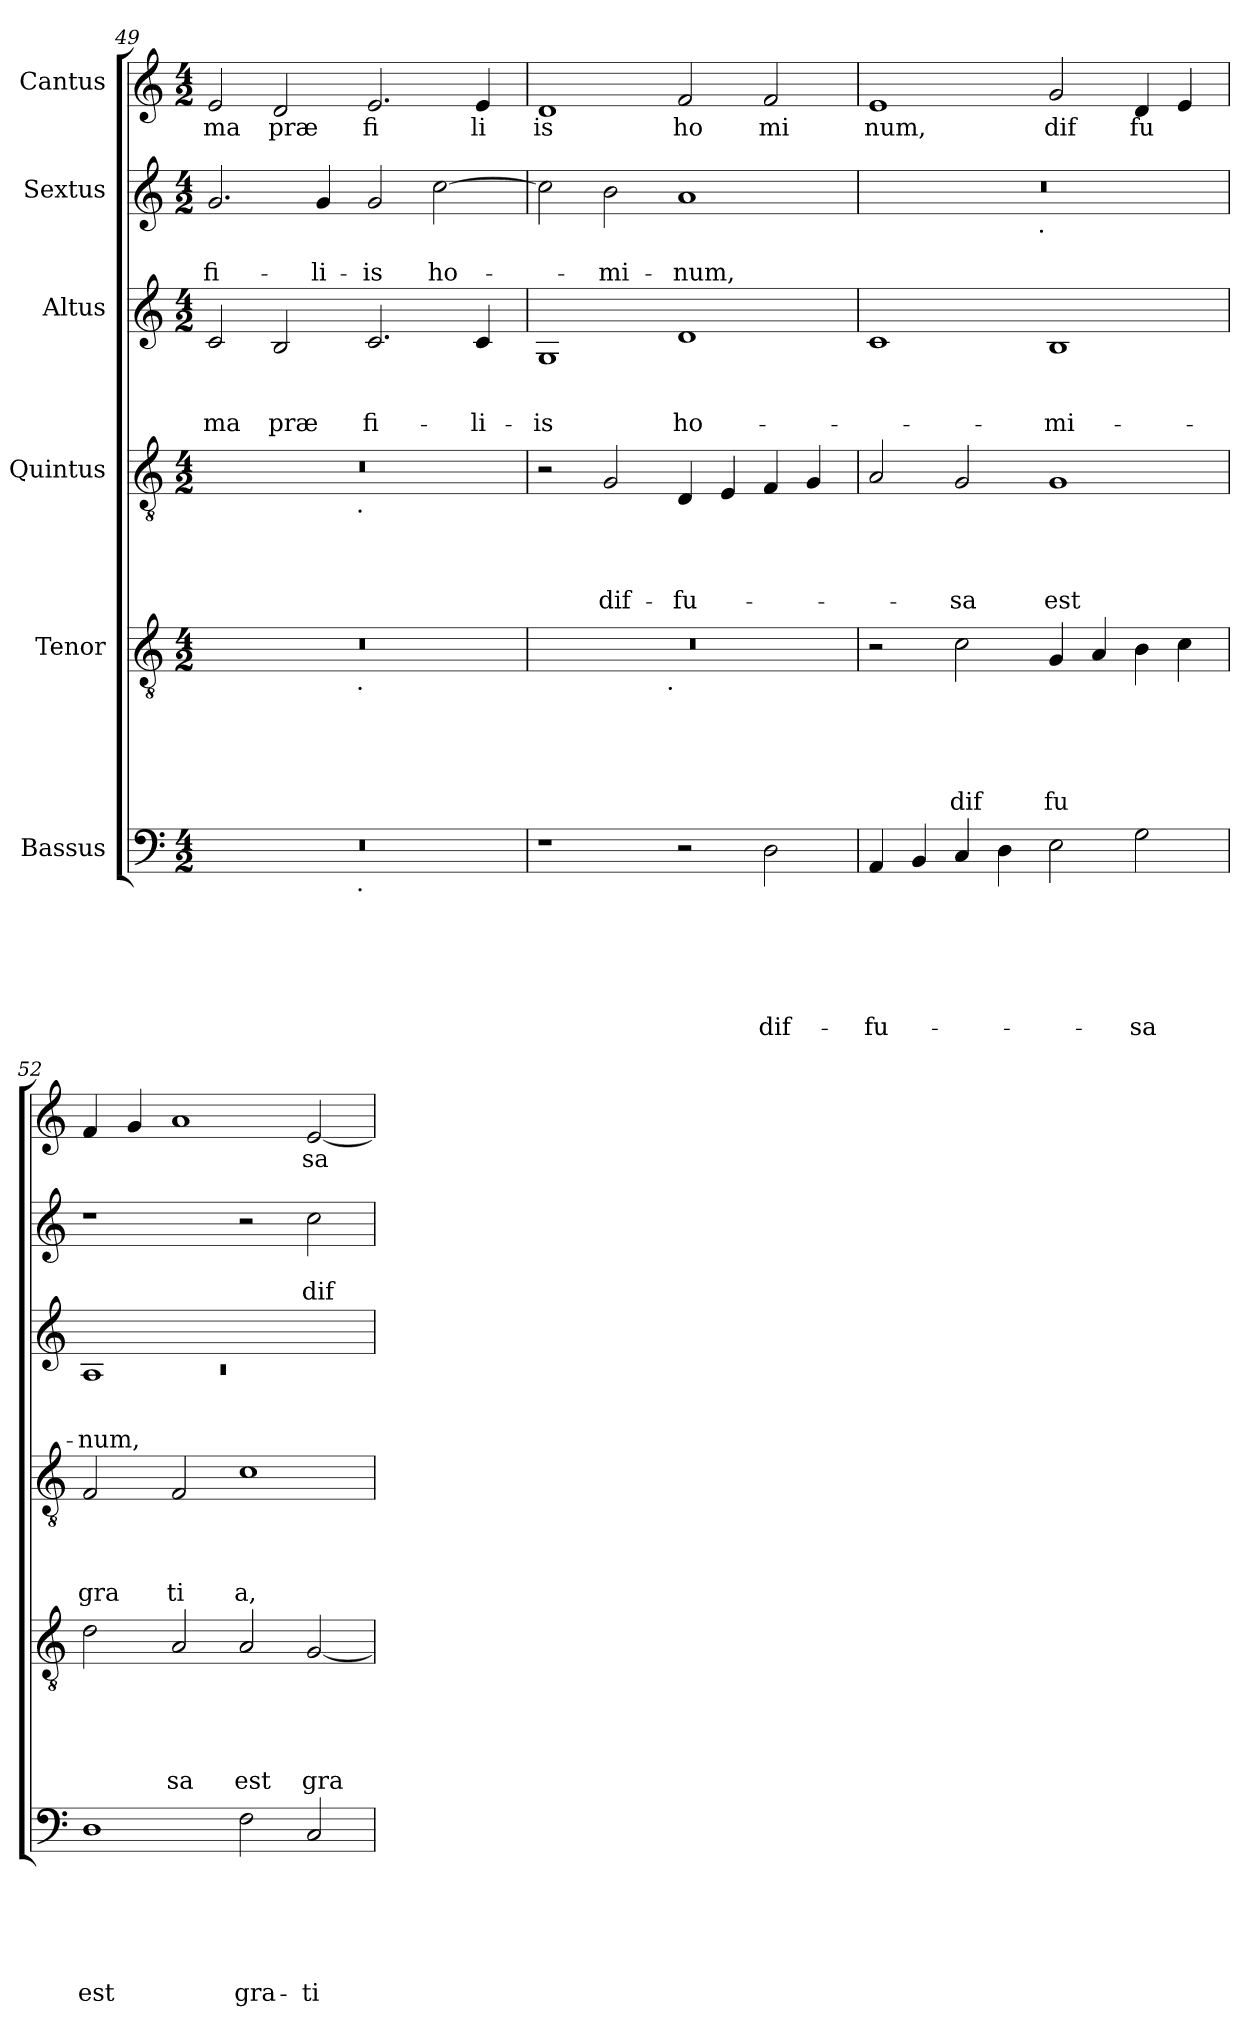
**kern	**text	**text	**text	**text	**text	**text	**kern	**text	**text	**text	**text	**text	**kern	**text	**text	**text	**text	**kern	**text	**text	**text	**kern	**text	**text	**kern	**text
*part6	*part6	*part6	*part6	*part6	*part6	*part6	*part5	*part5	*part5	*part5	*part5	*part5	*part4	*part4	*part4	*part4	*part4	*part3	*part3	*part3	*part3	*part2	*part2	*part2	*part1	*part1
*staff6	*staff6	*staff6	*staff6	*staff6	*staff6	*staff6	*staff5	*staff5	*staff5	*staff5	*staff5	*staff5	*staff4	*staff4	*staff4	*staff4	*staff4	*staff3	*staff3	*staff3	*staff3	*staff2	*staff2	*staff2	*staff1	*staff1
*I"Bassus	*	*	*	*	*	*	*I"Tenor	*	*	*	*	*	*I"Quintus	*	*	*	*	*I"Altus	*	*	*	*I"Sextus	*	*	*I"Cantus	*
*clefF4	*	*	*	*	*	*	*clefGv2	*	*	*	*	*	*clefGv2	*	*	*	*	*clefG2	*	*	*	*clefG2	*	*	*clefG2	*
*k[]	*	*	*	*	*	*	*k[]	*	*	*	*	*	*k[]	*	*	*	*	*k[]	*	*	*	*k[]	*	*	*k[]	*
*C:	*	*	*	*	*	*	*C:	*	*	*	*	*	*C:	*	*	*	*	*C:	*	*	*	*C:	*	*	*C:	*
*M4/2	*	*	*	*	*	*	*M4/2	*	*	*	*	*	*M4/2	*	*	*	*	*M4/2	*	*	*	*M4/2	*	*	*M4/2	*
=49	=49	=49	=49	=49	=49	=49	=49	=49	=49	=49	=49	=49	=49	=49	=49	=49	=49	=49	=49	=49	=49	=49	=49	=49	=49	=49
!	!	!	!	!	!	!	!	!	!	!	!	!	!	!	!	!	!	!	!	!	!LO:LY:b	!	!	!LO:LY:b	!	!LO:LY:b
*^	*	*	*	*	*	*	*^	*	*	*	*	*	*^	*	*	*	*	*	*	*	*	*	*	*	*	*
0r	2ryy	.	.	.	.	.	.	0r	2ryy	.	.	.	.	.	0r	2ryy	.	.	.	.	2c/	.	.	-ma	2.g/	.	fi-	2e/	ma
!	!	!	!	!	!	!	!	!	!	!	!	!	!	!	!	!	!	!	!	!	!	!	!	!LO:LY:b	!	!	!	!	!LO:LY:b
.	4...ryy	.	.	.	.	.	.	.	4...ryy	.	.	.	.	.	.	4...ryy	.	.	.	.	2B/	.	.	præ	.	.	.	2d/	præ
!	!	!	!	!	!	!	!	!	!	!	!	!	!	!	!	!	!	!	!	!	!	!	!	!	!	!	!LO:LY:b	!	!
.	.	.	.	.	.	.	.	.	.	.	.	.	.	.	.	.	.	.	.	.	.	.	.	.	4g/	.	-li-	.	.
!	!	!	!	!	!	!	!	!	!	!	!	!	!	!	!	!LO:TX:b:t=.	!	!	!	!	!	!	!	!	!	!	!	!	!
!	!	!	!	!	!	!	!	!	!LO:TX:b:t=.	!	!	!	!	!	!	!	!	!	!	!	!	!	!	!	!	!	!	!	!
!	!LO:TX:b:t=.	!	!	!	!	!	!	!	!	!	!	!	!	!	!	!	!	!	!	!	!	!	!	!	!	!	!	!	!
.	1ryy	.	.	.	.	.	.	.	1ryy	.	.	.	.	.	.	1ryy	.	.	.	.	.	.	.	.	.	.	.	.	.
!	!	!	!	!	!	!	!	!	!	!	!	!	!	!	!	!	!	!	!	!	!	!	!	!LO:LY:b	!	!	!LO:LY:b	!	!LO:LY:b
.	.	.	.	.	.	.	.	.	.	.	.	.	.	.	.	.	.	.	.	.	2.c/	.	.	fi-	2g/	.	-is	2.e/	fi
!	!	!	!	!	!	!	!	!	!	!	!	!	!	!	!	!	!	!	!	!	!	!	!	!	!	!	!LO:LY:b	!	!
.	.	.	.	.	.	.	.	.	.	.	.	.	.	.	.	.	.	.	.	.	.	.	.	.	[>2cc\	.	ho-	.	.
!	!	!	!	!	!	!	!	!	!	!	!	!	!	!	!	!	!	!	!	!	!	!	!	!LO:LY:b	!	!	!	!	!LO:LY:b
.	.	.	.	.	.	.	.	.	.	.	.	.	.	.	.	.	.	.	.	.	4c/	.	.	-li-	.	.	.	4e/	li
.	32ryy	.	.	.	.	.	.	.	32ryy	.	.	.	.	.	.	32ryy	.	.	.	.	.	.	.	.	.	.	.	.	.
=50	=50	=50	=50	=50	=50	=50	=50	=50	=50	=50	=50	=50	=50	=50	=50	=50	=50	=50	=50	=50	=50	=50	=50	=50	=50	=50	=50	=50	=50
!	!	!	!	!	!	!	!	!	!	!	!	!	!	!	!	!	!	!	!	!	!	!	!	!LO:LY:b	!	!	!	!	!LO:LY:b
*v	*v	*	*	*	*	*	*	*	*	*	*	*	*	*	*v	*v	*	*	*	*	*	*	*	*	*	*	*	*	*
1r	.	.	.	.	.	.	0r	2ryy	.	.	.	.	.	2r	.	.	.	.	1G	.	.	-is	2cc\]	.	.	1d	is
!	!	!	!	!	!	!	!	!	!	!	!	!	!	!	!	!	!	!LO:LY:b	!	!	!	!	!	!	!LO:LY:b	!	!
.	.	.	.	.	.	.	.	4...ryy	.	.	.	.	.	2G/	.	.	.	dif-	.	.	.	.	2b\	.	-mi-	.	.
!	!	!	!	!	!	!	!	!LO:TX:b:t=.	!	!	!	!	!	!	!	!	!	!	!	!	!	!	!	!	!	!	!
.	.	.	.	.	.	.	.	1ryy	.	.	.	.	.	.	.	.	.	.	.	.	.	.	.	.	.	.	.
!	!	!	!	!	!	!	!	!	!	!	!	!	!	!	!	!	!	!LO:LY:b	!	!	!	!LO:LY:b	!	!	!LO:LY:b	!	!LO:LY:b
2r	.	.	.	.	.	.	.	.	.	.	.	.	.	4D/	.	.	.	-fu-	1d	.	.	ho-	1a	.	-num,	2f/	ho
.	.	.	.	.	.	.	.	.	.	.	.	.	.	4E/	.	.	.	.	.	.	.	.	.	.	.	.	.
!	!	!	!	!	!	!LO:LY:b	!	!	!	!	!	!	!	!	!	!	!	!	!	!	!	!	!	!	!	!	!LO:LY:b
2D\	.	.	.	.	.	dif-	.	.	.	.	.	.	.	4F/	.	.	.	.	.	.	.	.	.	.	.	2f/	mi
.	.	.	.	.	.	.	.	.	.	.	.	.	.	4G/	.	.	.	.	.	.	.	.	.	.	.	.	.
.	.	.	.	.	.	.	.	32ryy	.	.	.	.	.	.	.	.	.	.	.	.	.	.	.	.	.	.	.
=51	=51	=51	=51	=51	=51	=51	=51	=51	=51	=51	=51	=51	=51	=51	=51	=51	=51	=51	=51	=51	=51	=51	=51	=51	=51	=51	=51
!	!	!	!	!	!	!LO:LY:b	!	!	!	!	!	!	!	!	!	!	!	!	!	!	!	!	!	!	!	!	!LO:LY:b
*	*	*	*	*	*	*	*v	*v	*	*	*	*	*	*	*	*	*	*	*	*	*	*	*^	*	*	*	*
4AA/	.	.	.	.	.	-fu-	2r	.	.	.	.	.	2A/	.	.	.	.	1c	.	.	.	0r	2ryy	.	.	1e	num,
4BB/	.	.	.	.	.	.	.	.	.	.	.	.	.	.	.	.	.	.	.	.	.	.	.	.	.	.	.
!	!	!	!	!	!	!	!	!	!	!	!	!LO:LY:b	!	!	!	!	!LO:LY:b	!	!	!	!	!	!	!	!	!	!
4C/	.	.	.	.	.	.	2c\	.	.	.	.	dif	2G/	.	.	.	-sa	.	.	.	.	.	4...ryy	.	.	.	.
4D\	.	.	.	.	.	.	.	.	.	.	.	.	.	.	.	.	.	.	.	.	.	.	.	.	.	.	.
!	!	!	!	!	!	!	!	!	!	!	!	!	!	!	!	!	!	!	!	!	!	!	!LO:TX:b:t=.	!	!	!	!
.	.	.	.	.	.	.	.	.	.	.	.	.	.	.	.	.	.	.	.	.	.	.	1ryy	.	.	.	.
!	!	!	!	!	!	!	!	!	!	!	!	!LO:LY:b	!	!	!	!	!LO:LY:b	!	!	!	!LO:LY:b	!	!	!	!	!	!LO:LY:b
2E\	.	.	.	.	.	.	4G/	.	.	.	.	fu	1G	.	.	.	est	1B	.	.	-mi-	.	.	.	.	2g/	dif
.	.	.	.	.	.	.	4A/	.	.	.	.	.	.	.	.	.	.	.	.	.	.	.	.	.	.	.	.
!	!	!	!	!	!	!LO:LY:b	!	!	!	!	!	!	!	!	!	!	!	!	!	!	!	!	!	!	!	!	!LO:LY:b
2G\	.	.	.	.	.	-sa	4B\	.	.	.	.	.	.	.	.	.	.	.	.	.	.	.	.	.	.	4d/	fu
.	.	.	.	.	.	.	4c\	.	.	.	.	.	.	.	.	.	.	.	.	.	.	.	.	.	.	4e</	.
.	.	.	.	.	.	.	.	.	.	.	.	.	.	.	.	.	.	.	.	.	.	.	32ryy	.	.	.	.
!!LO:PB:g=z
=52	=52	=52	=52	=52	=52	=52	=52	=52	=52	=52	=52	=52	=52	=52	=52	=52	=52	=52	=52	=52	=52	=52	=52	=52	=52	=52	=52
*	*	*	*	*	*	*	*	*	*	*	*	*	*	*	*	*	*	*^	*	*	*	*	*	*	*	*	*
!	!	!	!	!	!	!LO:LY:b	!	!	!	!	!	!	!	!	!	!	!LO:LY:b	!	!LO:N:vis=1	!	!	!LO:LY:b	!	!	!	!	!	!
*	*	*	*	*	*	*	*	*	*	*	*	*	*	*	*	*	*	*	*	*	*	*	*v	*v	*	*	*	*
1D	.	.	.	.	.	est	2d\	.	.	.	.	.	2F/	.	.	.	gra	1A	0rc	.	.	-num,	1r	.	.	4f/	.
.	.	.	.	.	.	.	.	.	.	.	.	.	.	.	.	.	.	.	.	.	.	.	.	.	.	4g/	.
!	!	!	!	!	!	!	!	!	!	!	!	!LO:LY:b	!	!	!	!	!LO:LY:b	!	!	!	!	!	!	!	!	!	!
.	.	.	.	.	.	.	2A/	.	.	.	.	sa	2F/	.	.	.	ti	.	.	.	.	.	.	.	.	1a	.
!	!	!	!	!	!	!LO:LY:b	!	!	!	!	!	!LO:LY:b	!	!	!	!	!LO:LY:b	!	!	!	!	!	!	!	!	!	!
2F\	.	.	.	.	.	gra-	2A/	.	.	.	.	est	1c	.	.	.	a,	1ryy	.	.	.	.	2r	.	.	.	.
!	!	!	!	!	!	!LO:LY:b	!	!	!	!	!	!LO:LY:b	!	!	!	!	!	!	!	!	!	!	!	!	!LO:LY:b	!	!LO:LY:b
2C/	.	.	.	.	.	-ti-	[<2G/	.	.	.	.	gra-	.	.	.	.	.	.	.	.	.	.	2cc\	.	dif	[<2e/	sa
*	*	*	*	*	*	*	*	*	*	*	*	*	*	*	*	*	*	*v	*v	*	*	*	*	*	*	*	*
=	=	=	=	=	=	=	=	=	=	=	=	=	=	=	=	=	=	=	=	=	=	=	=	=	=	=
*-	*-	*-	*-	*-	*-	*-	*-	*-	*-	*-	*-	*-	*-	*-	*-	*-	*-	*-	*-	*-	*-	*-	*-	*-	*-	*-
